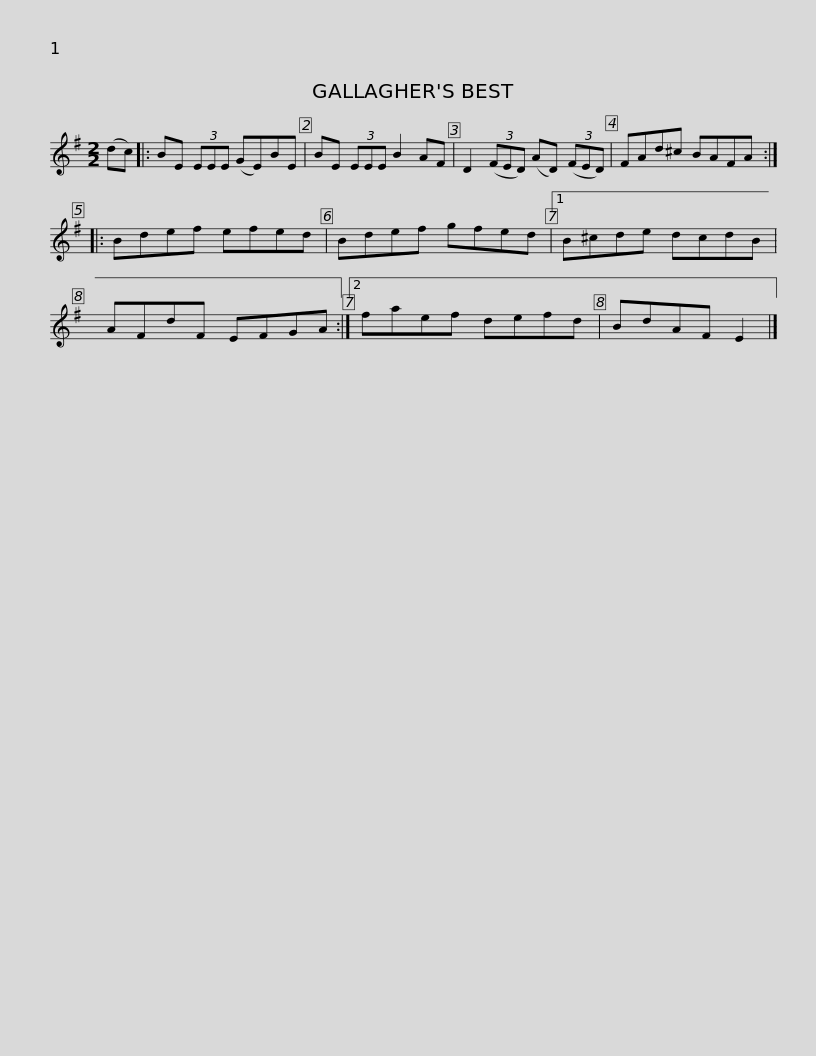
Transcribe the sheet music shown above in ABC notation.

X:1
L:1/8
M:2/2
I:linebreak $
K:Emin
V:1 treble
V:1
 (dc) |: BE (3EEE (GE)BE | BE (3EEE B2 AF | D2 (3(FED) (AD) (3(FED) | FAd^c BAFA ::$ %5
 Bdef efed | Bdef gfed |1 B^cde dcdB | AFdF EFGA :|2 faef defd |$ %10
 BdAF E2 |] %11
